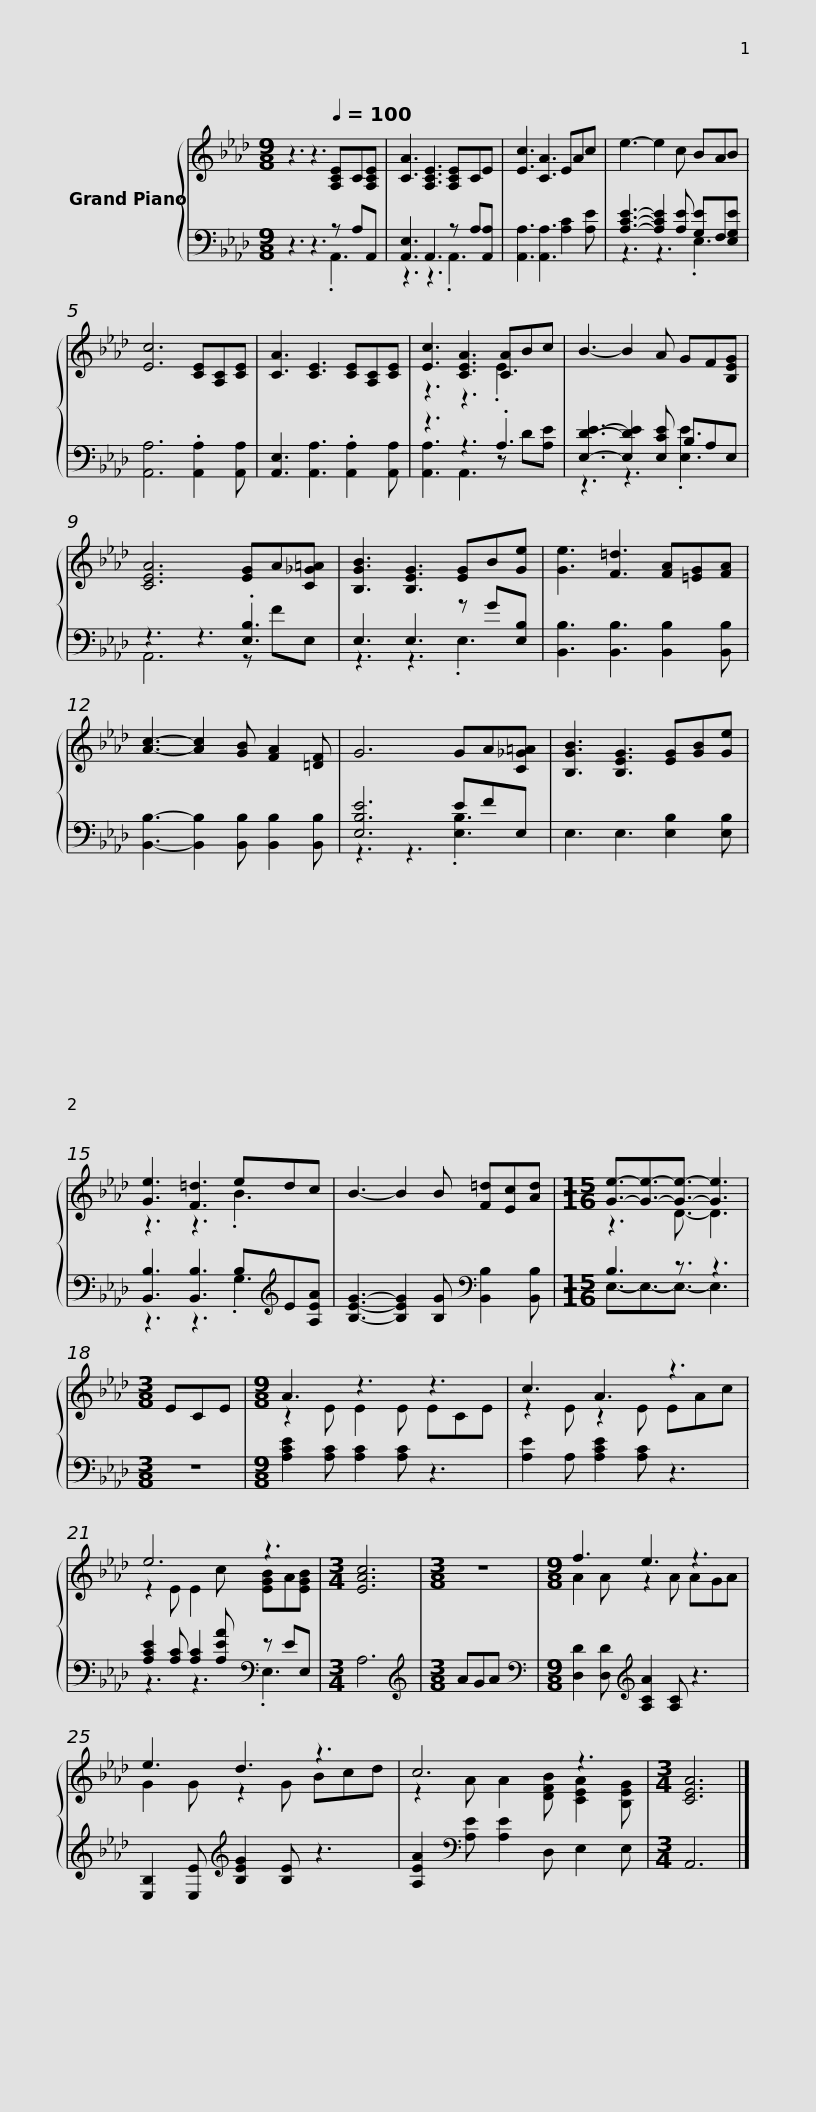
X:1
%%score { ( 1 4 ) | ( 2 3 ) }
L:1/8
M:9/8
I:linebreak $
K:Ab
V:1 treble
V:4 treble
V:2 bass
V:3 bass
V:1
 z3 z3[Q:1/4=100] [A,CE]C[A,CE] | [CA]3 [A,CE]3 [A,CE]CE | [Ec]3 [CA]3 EAc | e3- e2 c BAB | [Ec]6 [CE][A,C][CE] | %5
 [CA]3 [CE]3 [CE][A,C][CE] |$ [Ec]3 [CEA]3 [CA]Bc | B3- B2 A GF[B,EG] | [CEA]6 [EG]A[C_G=A] | [B,GB]3 [B,EG]3 [EG]B[Ge] | %10
 [Ge]3 [F=d]3 [FA][=EG][FA] |$ [Ac]3- [Ac]2 [GB] [FA]2 [=DF] | G6 GA[C_G=A] | [B,GB]3 [B,EG]3 [EG][GB][Ge] | [Ge]3 [F=d]3 edc |$ %15
 B3- B2 B [F=d][Ec][Ad] |[M:15/16] [Ge]3/2-[Ge]3/2-[Ge]3/2- [Ge]3 |[M:3/8] ECE |[M:9/8] A3 z3 z3 | c3 A3 z3 |$ %20
 e6 z3 |[M:3/4] [EAc]6 |[M:3/8] z3 |[M:9/8] f3 e3 z3 |$ e3 d3 z3 | %25
 c6 z3 |[M:3/4] [CEA]6 |] %27
V:2
 z3 z3 z A,A,, | [A,,E,]3 A,,3 z A,[A,,A,] | [A,,A,]3 [A,,A,]3 [A,C]2 [A,E] | [A,CE]3- [A,CE]2 [A,E] [G,E]F,[E,G,E] | [A,,A,]6 .[A,,A,]2 [A,,A,] | %5
 [A,,E,]3 [A,,A,]3 .[A,,A,]2 [A,,A,] |$ z3 z3 .A,3 | [E,DE]3- [E,DE]2 [E,CE] B,A,E, | z3 z3 .[E,B,]3 | E,3 E,3 z G[E,B,] | %10
 [B,,B,]3 [B,,B,]3 [B,,B,]2 [B,,B,] |$ [B,,B,]3- [B,,B,]2 [B,,B,] [B,,B,]2 [B,,B,] | [E,B,E]6 EFE, | E,3 E,3 [E,B,]2 [E,B,] | [B,,B,]3 [B,,B,]3 B,[K:treble]E[A,EA] |$ %15
 [B,EG]3- [B,EG]2 [B,G][K:bass] [B,,B,]2 [B,,B,] |[M:15/16] B,3 z3/2 z3 |[M:3/8] z3 |[M:9/8] [A,CE]2 [A,C] [A,C]2 [A,C] z3 | [A,E]2 A, [A,CE]2 [A,C] z3 |$ %20
 [A,CE]2 [A,C] [A,C]2 [A,EA][K:bass] z EE, |[M:3/4] A,6 |[M:3/8][K:treble] AGA |[M:9/8][K:bass] [D,D]2 [D,D][K:treble] [A,CA]2 [A,C] z3 |$ [E,B,]2 [E,E][K:treble] [B,EG]2 [B,E] z3 | %25
 [A,EA]2[K:bass] [A,E] [A,E]2 D, E,2 E, |[M:3/4] A,,6 |] %27
V:3
 z3 z3 .A,,3 | z3 z3 .A,,3 | x9 | z3 z3 .E,3 | x9 | %5
 x9 |$ [A,,A,]3 A,,3 z D[A,E] | z3 z3 .[E,E]3 | A,,6 z FE, | z3 z3 .E,3 | %10
 x9 |$ x9 | z3 z3 .[E,B,]3 | x9 | z3 z3 .G,3[K:treble] |$ %15
 x6[K:bass] x3 |[M:15/16] E,3/2-E,3/2-E,3/2- E,3 |[M:3/8] x3 |[M:9/8] x9 | x9 |$ %20
 z3 z3[K:bass] .E,3 |[M:3/4] x6 |[M:3/8][K:treble] x3 |[M:9/8][K:bass] x3[K:treble] x6 |$ x3[K:treble] x6 | %25
 x2[K:bass] x7 |[M:3/4] x6 |] %27
V:4
 x9 | x9 | x9 | x9 | x9 | %5
 x9 |$ z3 z3 .E3 | x9 | x9 | x9 | %10
 x9 |$ x9 | x9 | x9 | z3 z3 .B3 |$ %15
 x9 |[M:15/16] z3 D3/2- D3 |[M:3/8] x3 |[M:9/8] z2 E E2 E ECE | z2 E z2 E EAc |$ %20
 z2 E E2 c [EGB]A[EGB] |[M:3/4] x6 |[M:3/8] x3 |[M:9/8] A2 A z2 A AGA |$ G2 G z2 G Bcd | %25
 z2 A A2 [DFB] [CEA]2 [B,EG] |[M:3/4] x6 |] %27
